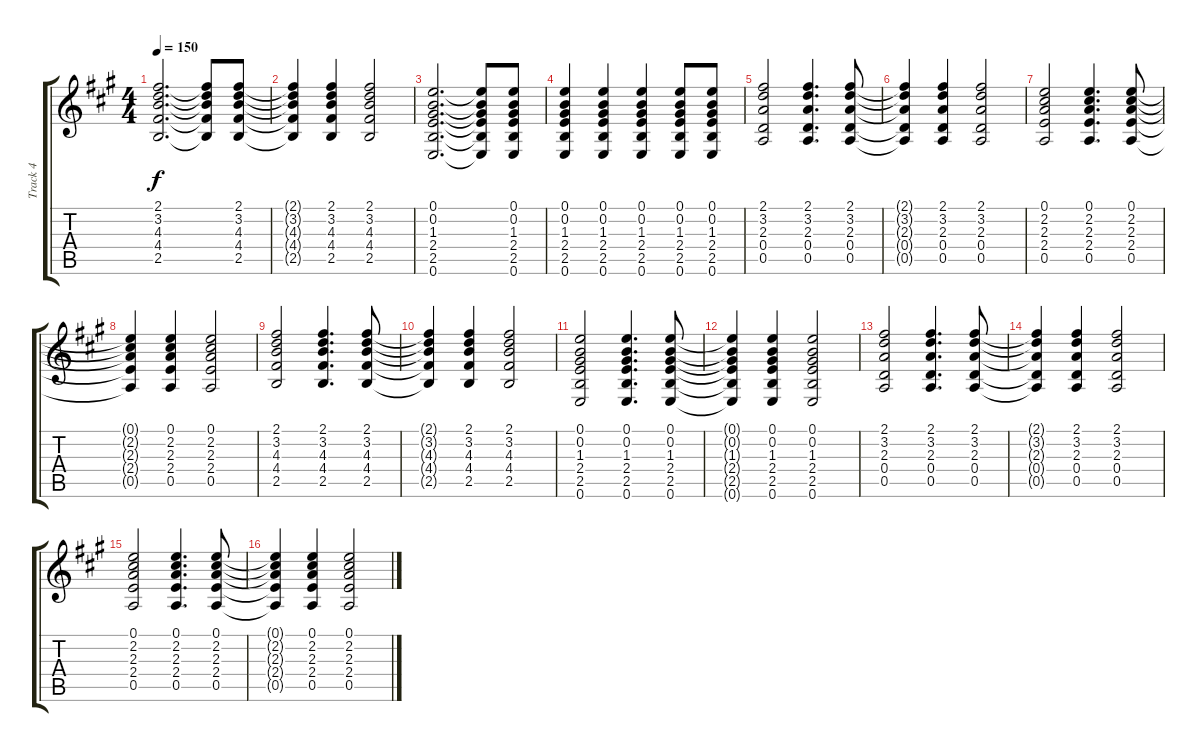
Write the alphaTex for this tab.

\track ("Track 4" "Track 4") {instrument acousticguitarsteel}
\staff {score tabs}
\tuning (E4 B3 G3 D3 A2 E2) {hide}
\ts (4 4)
\tempo 150
\clef g2
\ks a
(2.1 3.2 4.3 4.4 2.5).2{d dy f} (2.1{t} 3.2{t} 4.3{t} 4.4{t} 2.5{t}).8 (2.1 3.2 4.3 4.4 2.5).8 |
(2.1{t} 3.2{t} 4.3{t} 4.4{t} 2.5{t}).4 (2.1 3.2 4.3 4.4 2.5).4 (2.1 3.2 4.3 4.4 2.5).2 |
(0.1 0.2 1.3 2.4 2.5 0.6).2{d} (0.1{t} 0.2{t} 1.3{t} 2.4{t} 2.5{t} 0.6{t}).8 (0.1 0.2 1.3 2.4 2.5 0.6).8 |
(0.1 0.2 1.3 2.4 2.5 0.6).4 (0.1 0.2 1.3 2.4 2.5 0.6).4 (0.1 0.2 1.3 2.4 2.5 0.6).4 (0.1 0.2 1.3 2.4 2.5 0.6).8 (0.1 0.2 1.3 2.4 2.5 0.6).8 |
(2.1 3.2 2.3 0.4 0.5).2 (2.1 3.2 2.3 0.4 0.5).4{d} (2.1 3.2 2.3 0.4 0.5).8 |
(2.1{t} 3.2{t} 2.3{t} 0.4{t} 0.5{t}).4 (2.1 3.2 2.3 0.4 0.5).4 (2.1 3.2 2.3 0.4 0.5).2 |
(0.1 2.2 2.3 2.4 0.5).2 (0.1 2.2 2.3 2.4 0.5).4{d} (0.1 2.2 2.3 2.4 0.5).8 |
(0.1{t} 2.2{t} 2.3{t} 2.4{t} 0.5{t}).4 (0.1 2.2 2.3 2.4 0.5).4 (0.1 2.2 2.3 2.4 0.5).2 |
(2.1 3.2 4.3 4.4 2.5).2 (2.1 3.2 4.3 4.4 2.5).4{d} (2.1 3.2 4.3 4.4 2.5).8 |
(2.1{t} 3.2{t} 4.3{t} 4.4{t} 2.5{t}).4 (2.1 3.2 4.3 4.4 2.5).4 (2.1 3.2 4.3 4.4 2.5).2 |
(0.1 0.2 1.3 2.4 2.5 0.6).2 (0.1 0.2 1.3 2.4 2.5 0.6).4{d} (0.1 0.2 1.3 2.4 2.5 0.6).8 |
(0.1{t} 0.2{t} 1.3{t} 2.4{t} 2.5{t} 0.6{t}).4 (0.1 0.2 1.3 2.4 2.5 0.6).4 (0.1 0.2 1.3 2.4 2.5 0.6).2 |
(2.1 3.2 2.3 0.4 0.5).2 (2.1 3.2 2.3 0.4 0.5).4{d} (2.1 3.2 2.3 0.4 0.5).8 |
(2.1{t} 3.2{t} 2.3{t} 0.4{t} 0.5{t}).4 (2.1 3.2 2.3 0.4 0.5).4 (2.1 3.2 2.3 0.4 0.5).2 |
(0.1 2.2 2.3 2.4 0.5).2 (0.1 2.2 2.3 2.4 0.5).4{d} (0.1 2.2 2.3 2.4 0.5).8 |
(0.1{t} 2.2{t} 2.3{t} 2.4{t} 0.5{t}).4 (0.1 2.2 2.3 2.4 0.5).4 (0.1 2.2 2.3 2.4 0.5).2
